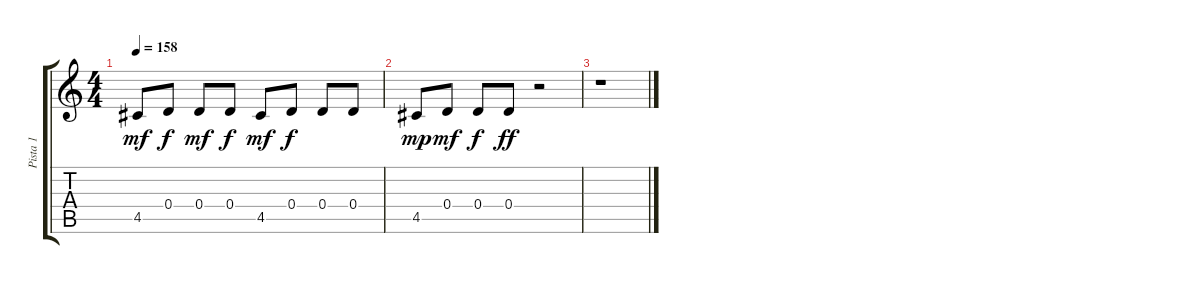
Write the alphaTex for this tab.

\track ("Pista 1" "Pista 1") {instrument overdrivenguitar}
\staff {score tabs}
\tuning (E4 B3 G3 D3 A2 E2) {hide}
\ts (4 4)
\tempo 158
\clef g2
\ks c
4.5.8{dy mf} 0.4.8{dy f} 0.4.8{dy mf} 0.4.8{dy f} 4.5.8{dy mf} 0.4.8{dy f} 0.4.8 0.4.8 |
4.5.8{dy mp} 0.4.8{dy mf} 0.4.8{dy f} 0.4.8{dy ff} r.2 |
r.1
